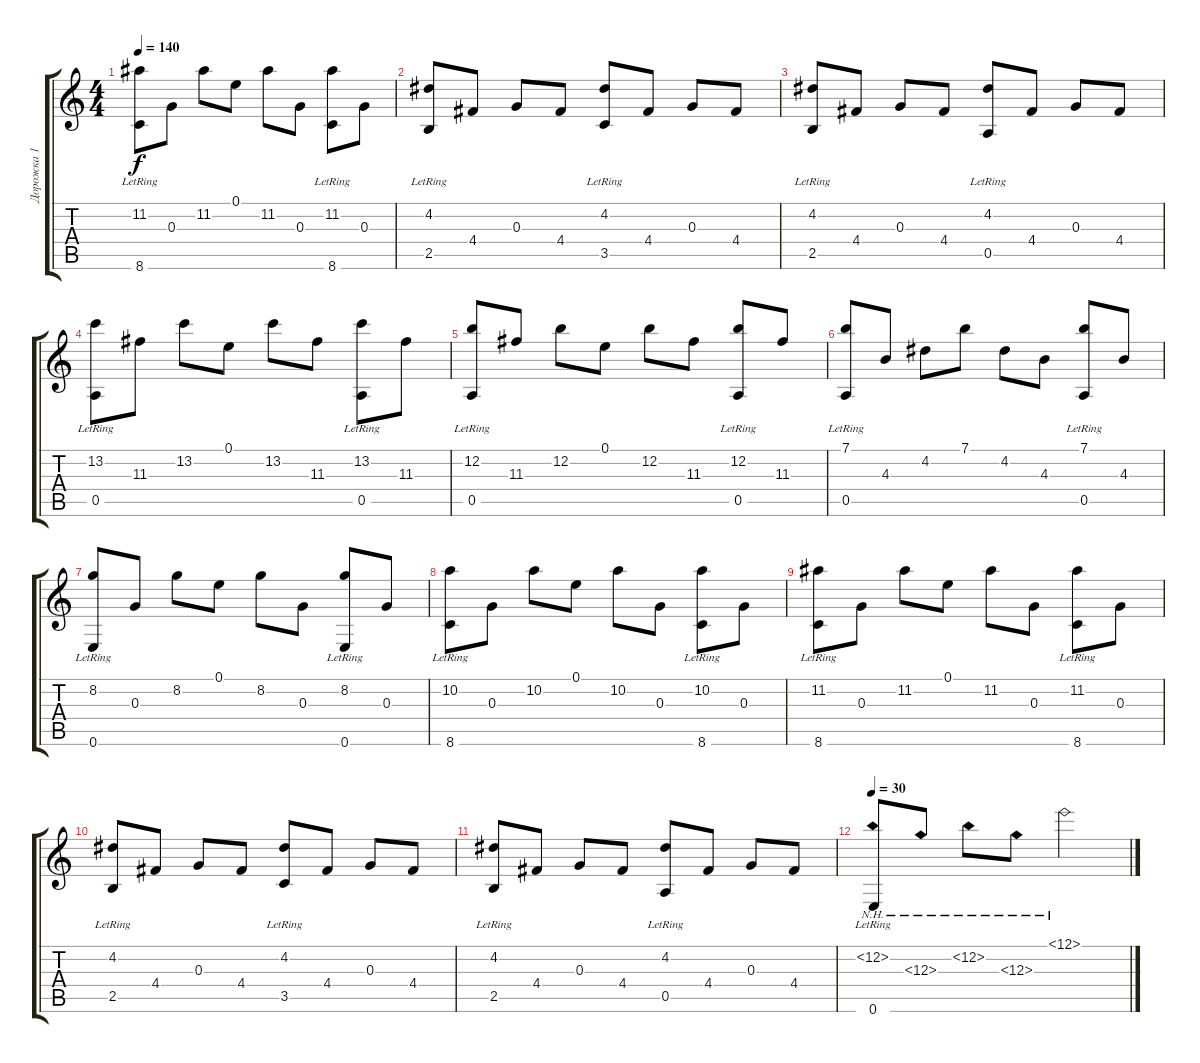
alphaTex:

\track ("Дорожка 1" "Дорожка 1") {instrument acousticguitarnylon}
\staff {score tabs}
\tuning (E4 B3 G3 D3 A2 E2) {hide}
\ts (4 4)
\tempo 140
\clef g2
\ks c
(11.2 8.6{lr}).8{dy f} 0.3.8 11.2.8 0.1.8 11.2.8 0.3.8 (11.2 8.6{lr}).8 0.3.8 |
(4.2 2.5{lr}).8 4.4.8 0.3.8 4.4.8 (4.2 3.5{lr}).8 4.4.8 0.3.8 4.4.8 |
(4.2 2.5{lr}).8 4.4.8 0.3.8 4.4.8 (4.2 0.5{lr}).8 4.4.8 0.3.8 4.4.8 |
(13.2 0.5{lr}).8 11.3.8 13.2.8 0.1.8 13.2.8 11.3.8 (13.2 0.5{lr}).8 11.3.8 |
(12.2 0.5{lr}).8 11.3.8 12.2.8 0.1.8 12.2.8 11.3.8 (12.2 0.5{lr}).8 11.3.8 |
(7.1 0.5{lr}).8 4.3.8 4.2.8 7.1.8 4.2.8 4.3.8 (7.1 0.5{lr}).8 4.3.8 |
(8.2 0.6{lr}).8 0.3.8 8.2.8 0.1.8 8.2.8 0.3.8 (8.2 0.6{lr}).8 0.3.8 |
(10.2 8.6{lr}).8 0.3.8 10.2.8 0.1.8 10.2.8 0.3.8 (10.2 8.6{lr}).8 0.3.8 |
(11.2 8.6{lr}).8 0.3.8 11.2.8 0.1.8 11.2.8 0.3.8 (11.2 8.6{lr}).8 0.3.8 |
(4.2 2.5{lr}).8 4.4.8 0.3.8 4.4.8 (4.2 3.5{lr}).8 4.4.8 0.3.8 4.4.8 |
(4.2 2.5{lr}).8 4.4.8 0.3.8 4.4.8 (4.2 0.5{lr}).8 4.4.8 0.3.8 4.4.8 |
\tempo 30
(12.2{nh} 0.6{lr}).8 12.3{nh}.8 12.2{nh}.8 12.3{nh}.8 12.1{nh}.2
